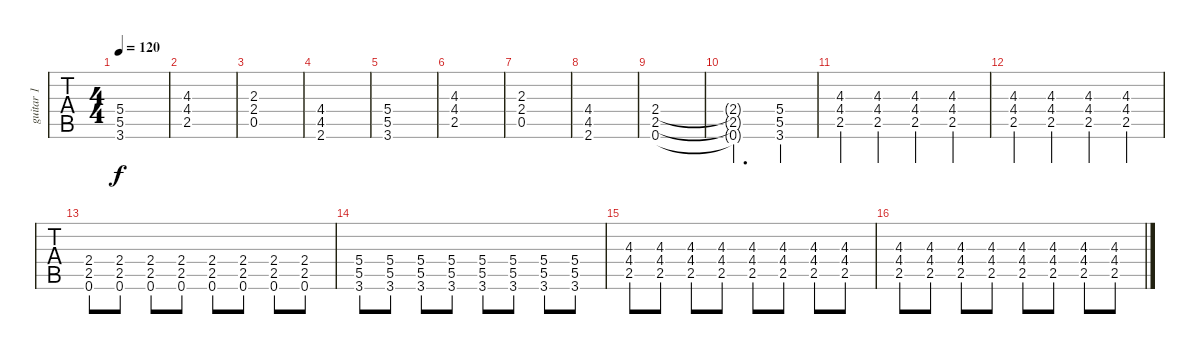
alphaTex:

\track ("guitar 1" "guitar 1") {instrument distortionguitar}
\staff {tabs}
\tuning (D4 A3 F3 C3 G2 D2) {hide}
\ts (4 4)
\tempo 120
\clef g2
\ks eminor
(5.4 5.5 3.6).1{dy f} |
(4.3 4.4 2.5).1 |
(2.3 2.4 0.5).1 |
(4.4 4.5 2.6).1 |
(5.4 5.5 3.6).1 |
(4.3 4.4 2.5).1 |
(2.3 2.4 0.5).1 |
(4.4 4.5 2.6).1 |
(2.4 2.5 0.6).1 |
(2.4{t} 2.5{t} 0.6{t}).2{d} (5.4 5.5 3.6).4 |
(4.3 4.4 2.5).4 (4.3 4.4 2.5).4 (4.3 4.4 2.5).4 (4.3 4.4 2.5).4 |
(4.3 4.4 2.5).4 (4.3 4.4 2.5).4 (4.3 4.4 2.5).4 (4.3 4.4 2.5).4 |
(2.4 2.5 0.6).8 (2.4 2.5 0.6).8 (2.4 2.5 0.6).8 (2.4 2.5 0.6).8 (2.4 2.5 0.6).8 (2.4 2.5 0.6).8 (2.4 2.5 0.6).8 (2.4 2.5 0.6).8 |
(5.4 5.5 3.6).8 (5.4 5.5 3.6).8 (5.4 5.5 3.6).8 (5.4 5.5 3.6).8 (5.4 5.5 3.6).8 (5.4 5.5 3.6).8 (5.4 5.5 3.6).8 (5.4 5.5 3.6).8 |
(4.3 4.4 2.5).8 (4.3 4.4 2.5).8 (4.3 4.4 2.5).8 (4.3 4.4 2.5).8 (4.3 4.4 2.5).8 (4.3 4.4 2.5).8 (4.3 4.4 2.5).8 (4.3 4.4 2.5).8 |
(4.3 4.4 2.5).8 (4.3 4.4 2.5).8 (4.3 4.4 2.5).8 (4.3 4.4 2.5).8 (4.3 4.4 2.5).8 (4.3 4.4 2.5).8 (4.3 4.4 2.5).8 (4.3 4.4 2.5).8
